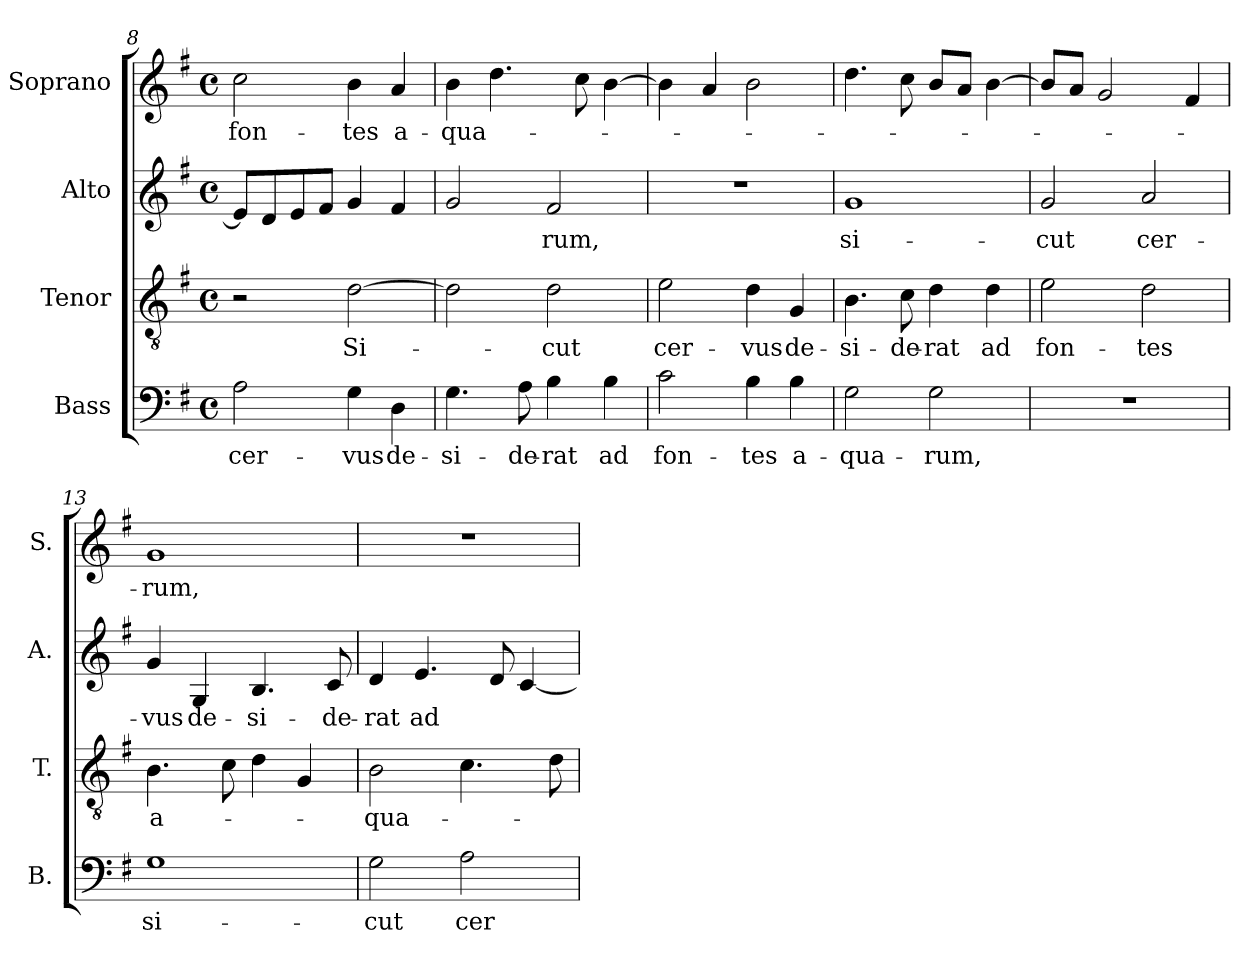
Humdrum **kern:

**kern	**text	**kern	**text	**kern	**text	**kern	**text
*part4	*part4	*part3	*part3	*part2	*part2	*part1	*part1
*staff4	*staff4	*staff3	*staff3	*staff2	*staff2	*staff1	*staff1
*I"Bass	*	*I"Tenor	*	*I"Alto	*	*I"Soprano	*
*I'B.	*	*I'T.	*	*I'A.	*	*I'S.	*
*clefF4	*	*clefGv2	*	*clefG2	*	*clefG2	*
*	*	*ITrd7c12	*	*	*	*	*
*k[f#]	*	*k[f#]	*	*k[f#]	*	*k[f#]	*
*G:	*	*G:	*	*G:	*	*G:	*
*M4/4	*	*M4/4	*	*M4/4	*	*M4/4	*
*met(c)	*	*met(c)	*	*met(c)	*	*met(c)	*
=8	=8	=8	=8	=8	=8	=8	=8
!	!LO:LY:b:color=#000000	!	!	!	!	!	!
!	!	!	!	!	!	!	!LO:LY:b:color=#000000
2Ai\	cer-	2r	.	8ei/L]	.	2cci\	fon-
.	.	.	.	8di/	.	.	.
.	.	.	.	8ei/	.	.	.
.	.	.	.	8f#i/J	.	.	.
!	!LO:LY:b:color=#000000	!	!	!	!	!	!
!	!	!	!LO:LY:b:color=#000000	!	!	!	!
!	!	!	!	!	!	!	!LO:LY:b:color=#000000
4Gi\	-vus	[2Di\	Si-	4gi/	.	4bi\	-tes
!	!LO:LY:b:color=#000000	!	!	!	!	!	!
!	!	!	!	!	!	!	!LO:LY:b:color=#000000
4Di\	de-	.	.	4f#i/	.	4ai/	a-
=9	=9	=9	=9	=9	=9	=9	=9
!	!LO:LY:b:color=#000000	!	!	!	!	!	!
!	!	!	!	!	!	!	!LO:LY:b:color=#000000
4.Gi\	-si-	2Di\]	.	2gi/	.	4bi\	-qua-
.	.	.	.	.	.	4.ddi\	.
!	!LO:LY:b:color=#000000	!	!	!	!	!	!
8Ai\	-de-	.	.	.	.	.	.
!	!LO:LY:b:color=#000000	!	!	!	!	!	!
!	!	!	!LO:LY:b:color=#000000	!	!	!	!
!	!	!	!	!	!LO:LY:b:color=#000000	!	!
4Bi\	-rat	2Di\	-cut	2f#i/	-rum,	.	.
.	.	.	.	.	.	8cci\	.
!	!LO:LY:b:color=#000000	!	!	!	!	!	!
4Bi\	ad	.	.	.	.	[4bi\	.
=10	=10	=10	=10	=10	=10	=10	=10
!	!LO:LY:b:color=#000000	!	!	!	!	!	!
!	!	!	!LO:LY:b:color=#000000	!	!	!	!
2ci\	fon-	2Ei\	cer-	1r	.	4bi\]	.
.	.	.	.	.	.	4ai/	.
!	!LO:LY:b:color=#000000	!	!	!	!	!	!
!	!	!	!LO:LY:b:color=#000000	!	!	!	!
4Bi\	-tes	4Di\	-vus	.	.	2bi\	.
!	!LO:LY:b:color=#000000	!	!	!	!	!	!
!	!	!	!LO:LY:b:color=#000000	!	!	!	!
4Bi\	a-	4GGi/	de-	.	.	.	.
=11	=11	=11	=11	=11	=11	=11	=11
!	!LO:LY:b:color=#000000	!	!	!	!	!	!
!	!	!	!LO:LY:b:color=#000000	!	!	!	!
!	!	!	!	!	!LO:LY:b:color=#000000	!	!
2Gi\	-qua-	4.BBi\	-si-	1gi	si-	4.ddi\	.
!	!	!	!LO:LY:b:color=#000000	!	!	!	!
.	.	8Ci\	-de-	.	.	8cci\	.
!	!LO:LY:b:color=#000000	!	!	!	!	!	!
!	!	!	!LO:LY:b:color=#000000	!	!	!	!
2Gi\	-rum,	4Di\	-rat	.	.	8bi/L	.
.	.	.	.	.	.	8ai/J	.
!	!	!	!LO:LY:b:color=#000000	!	!	!	!
.	.	4Di\	ad	.	.	[4bi\	.
=12	=12	=12	=12	=12	=12	=12	=12
!	!	!	!LO:LY:b:color=#000000	!	!	!	!
!	!	!	!	!	!LO:LY:b:color=#000000	!	!
1r	.	2Ei\	fon-	2gi/	-cut	8bi/L]	.
.	.	.	.	.	.	8ai/J	.
.	.	.	.	.	.	2gi/	.
!	!	!	!LO:LY:b:color=#000000	!	!	!	!
!	!	!	!	!	!LO:LY:b:color=#000000	!	!
.	.	2Di\	-tes	2ai/	cer-	.	.
.	.	.	.	.	.	4f#i/	.
!!LO:LB:g=z
=13	=13	=13	=13	=13	=13	=13	=13
!	!LO:LY:b:color=#000000	!	!	!	!	!	!
!	!	!	!LO:LY:b:color=#000000	!	!	!	!
!	!	!	!	!	!LO:LY:b:color=#000000	!	!
!	!	!	!	!	!	!	!LO:LY:b:color=#000000
1Gi	si-	4.BBi\	a-	4gi/	-vus	1gi	-rum,
!	!	!	!	!	!LO:LY:b:color=#000000	!	!
.	.	.	.	4Gi/	de-	.	.
.	.	8Ci\	.	.	.	.	.
!	!	!	!	!	!LO:LY:b:color=#000000	!	!
.	.	4Di\	.	4.Bi/	-si-	.	.
.	.	4GGi/	.	.	.	.	.
!	!	!	!	!	!LO:LY:b:color=#000000	!	!
.	.	.	.	8ci/	-de-	.	.
=14	=14	=14	=14	=14	=14	=14	=14
!	!LO:LY:b:color=#000000	!	!	!	!	!	!
!	!	!	!LO:LY:b:color=#000000	!	!	!	!
!	!	!	!	!	!LO:LY:b:color=#000000	!	!
2Gi\	-cut	2BBi\	-qua-	4di/	-rat	1r	.
!	!	!	!	!	!LO:LY:b:color=#000000	!	!
.	.	.	.	4.ei/	ad	.	.
!	!LO:LY:b:color=#000000	!	!	!	!	!	!
2Ai\	cer-	4.Ci\	.	.	.	.	.
.	.	.	.	8di/	.	.	.
.	.	.	.	[4ci/	.	.	.
.	.	8Di\	.	.	.	.	.
=	=	=	=	=	=	=	=
*-	*-	*-	*-	*-	*-	*-	*-
